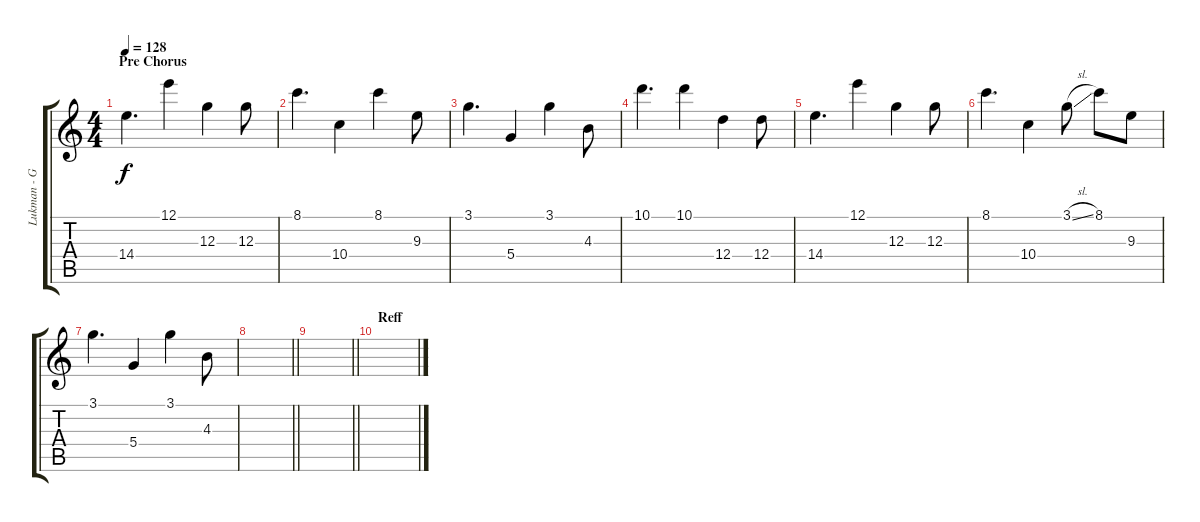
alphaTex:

\track ("Lukman - Guitar 2" "Lukman - G") {instrument overdrivenguitar}
\staff {score tabs}
\tuning (E4 B3 G3 D3 A2 E2) {hide}
\ts (4 4)
\section ("" "Pre Chorus")
\tempo 128
\clef g2
\ks c
14.4.4{d dy f} 12.1.4 12.3.4 12.3.8 |
8.1.4{d} 10.4.4 8.1.4 9.3.8 |
3.1.4{d} 5.4.4 3.1.4 4.3.8 |
10.1.4{d} 10.1.4 12.4.4 12.4.8 |
14.4.4{d} 12.1.4 12.3.4 12.3.8 |
8.1.4{d} 10.4.4 3.1{sl}.8 8.1.8 9.3.8 |
3.1.4{d} 5.4.4 3.1.4 4.3.8 |
\barLineRight lightlight
|
\barLineRight lightlight
|
\section ("" "Reff")
